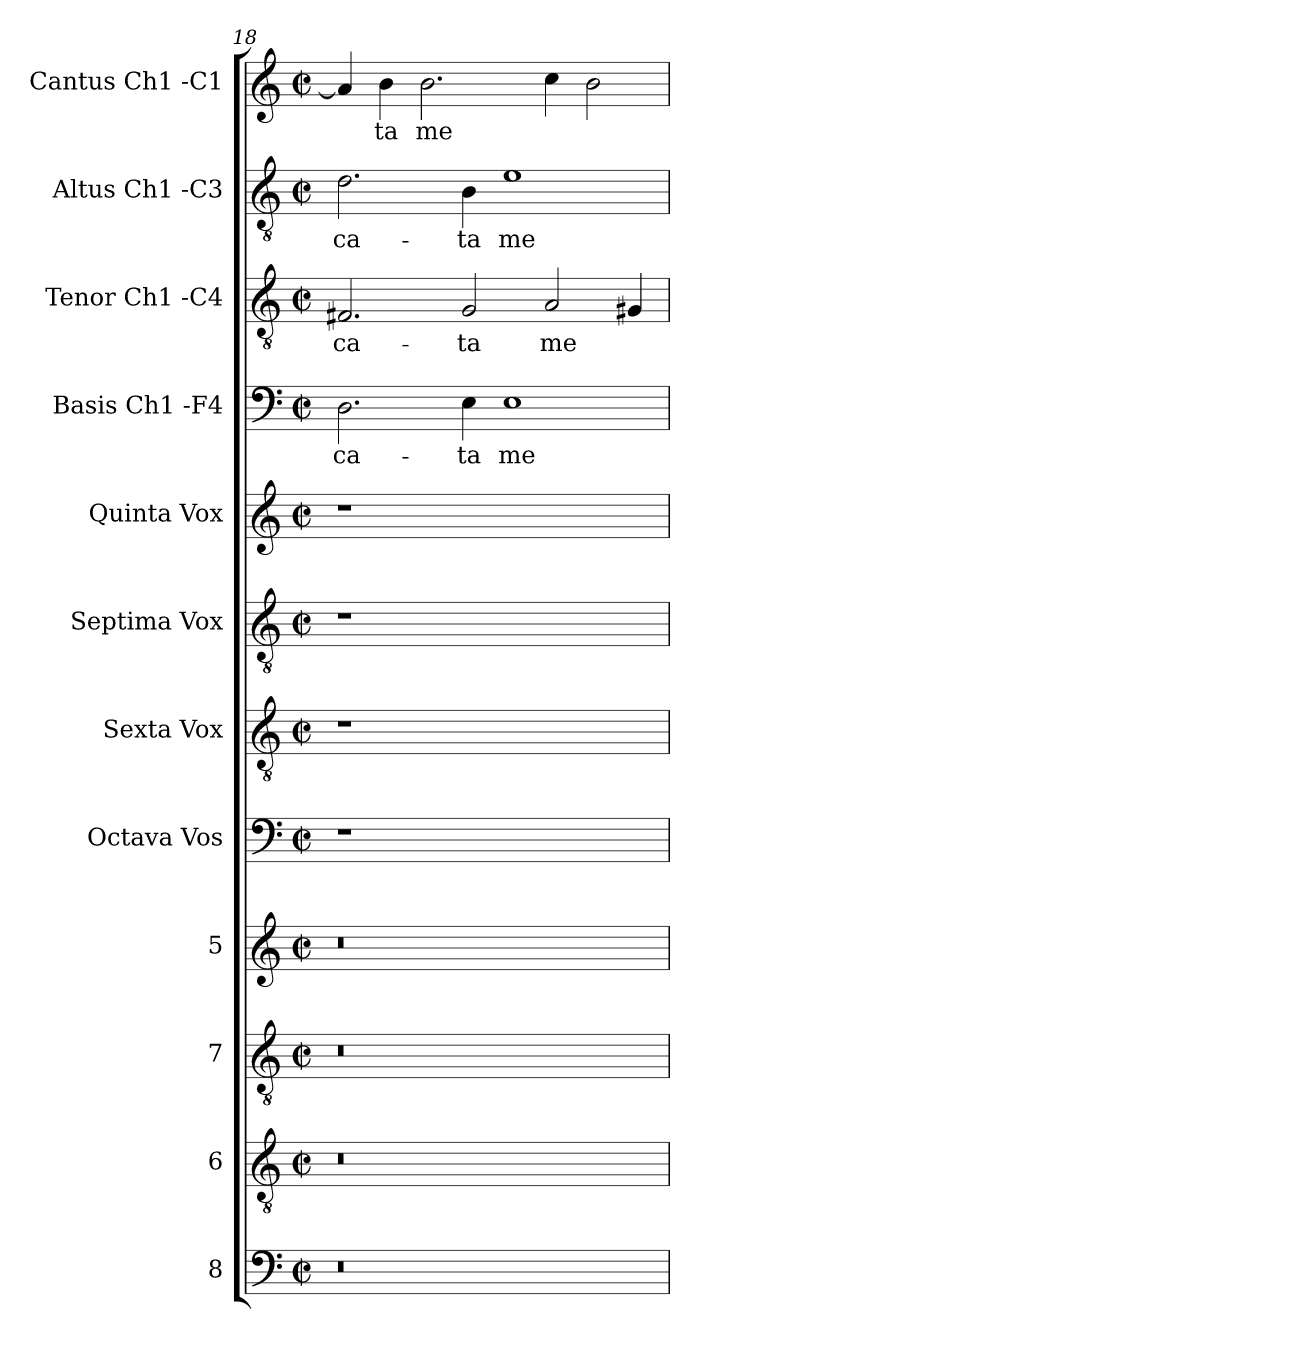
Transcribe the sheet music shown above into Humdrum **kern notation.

**kern	**kern	**kern	**kern	**kern	**kern	**kern	**kern	**kern	**text	**kern	**text	**kern	**text	**kern	**text
*part12	*part11	*part10	*part9	*part8	*part7	*part6	*part5	*part4	*part4	*part3	*part3	*part2	*part2	*part1	*part1
*staff12	*staff11	*staff10	*staff9	*staff8	*staff7	*staff6	*staff5	*staff4	*staff4	*staff3	*staff3	*staff2	*staff2	*staff1	*staff1
*I"8	*I"6	*I"7	*I"5	*I"Octava  Vos	*I"Sexta  Vox	*I"Septima  Vox	*I"Quinta  Vox	*I"Basis  Ch1 -F4	*	*I"Tenor  Ch1 -C4	*	*I"Altus  Ch1 -C3	*	*I"Cantus  Ch1 -C1	*
*	*	*	*	*	*	*	*	*I'B	*	*I'T	*	*I'A	*	*I'C	*
*clefF4	*clefGv2	*clefGv2	*clefG2	*clefF4	*clefGv2	*clefGv2	*clefG2	*clefF4	*	*clefGv2	*	*clefGv2	*	*clefG2	*
*k[]	*k[]	*k[]	*k[]	*k[]	*k[]	*k[]	*k[]	*k[]	*	*k[]	*	*k[]	*	*k[]	*
*C:	*C:	*C:	*C:	*C:	*C:	*C:	*C:	*C:	*	*C:	*	*C:	*	*C:	*
*M2/2	*M2/2	*M2/2	*M2/2	*M2/2	*M2/2	*M2/2	*M2/2	*M2/2	*	*M2/2	*	*M2/2	*	*M2/2	*
*met(c|)	*met(c|)	*met(c|)	*met(c|)	*met(c|)	*met(c|)	*met(c|)	*met(c|)	*met(c|)	*	*met(c|)	*	*met(c|)	*	*met(c|)	*
=18	=18	=18	=18	=18	=18	=18	=18	=18	=18	=18	=18	=18	=18	=18	=18
!	!	!	!	!	!	!	!	!	!LO:LY:b:cj	!	!LO:LY:b:cj	!	!LO:LY:b:cj	!	!LO:LY:b:cj
0r	0r	0r	0r	1r	1r	1r	1r	2.D\	-ca-	2.F#X/	-ca-	2.d\	-ca-	4a/]	--
!	!	!	!	!	!	!	!	!	!	!	!	!	!	!	!LO:LY:b:cj
.	.	.	.	.	.	.	.	.	.	.	.	.	.	4b\	-ta
!	!	!	!	!	!	!	!	!	!	!	!	!	!	!	!LO:LY:b:cj
.	.	.	.	.	.	.	.	.	.	.	.	.	.	2.b\	me-
!	!	!	!	!	!	!	!	!	!LO:LY:b:cj	!	!LO:LY:b:cj	!	!LO:LY:b:cj	!	!
.	.	.	.	.	.	.	.	4E\	-ta	2G/	-ta	4B\	-ta	.	.
!	!	!	!	!	!	!	!	!	!LO:LY:b:cj	!	!	!	!LO:LY:b:cj	!	!
.	.	.	.	1ryy	1ryy	1ryy	1ryy	1E	me-	.	.	1e	me-	.	.
!	!	!	!	!	!	!	!	!	!	!	!LO:LY:b:cj	!	!	!	!LO:LY:b:cj
.	.	.	.	.	.	.	.	.	.	2A/	me-	.	.	4cc\	--
!	!	!	!	!	!	!	!	!	!	!	!	!	!	!	!LO:LY:b:cj
.	.	.	.	.	.	.	.	.	.	.	.	.	.	2b\	--
!	!	!	!	!	!	!	!	!	!	!	!LO:LY:b:cj	!	!	!	!
.	.	.	.	.	.	.	.	.	.	4G#X/	--	.	.	.	.
=	=	=	=	=	=	=	=	=	=	=	=	=	=	=	=
*-	*-	*-	*-	*-	*-	*-	*-	*-	*-	*-	*-	*-	*-	*-	*-
